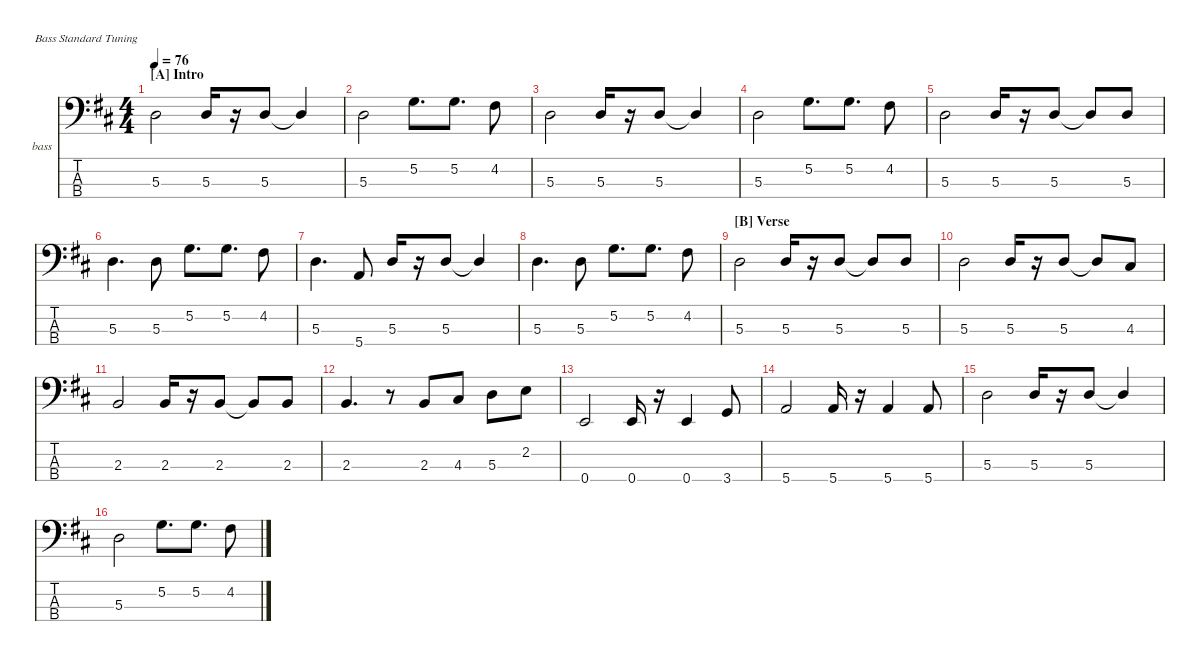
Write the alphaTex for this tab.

\defaultSystemsLayout 4
\hideDynamics
\bracketExtendMode nobrackets
\firstSystemTrackNameOrientation horizontal
\otherSystemsTrackNameOrientation horizontal
\track ("bass" "bass") {instrument electricbassfinger}
\staff {score tabs}
\tuning (G2 D2 A1 E1)
\ts (4 4)
\section ("A" "Intro")
\tempo 76
\clef f4
\ks d
5.3{acc forcenatural}.2{dy mf instrument electricbassfinger beam Down} 5.3{acc forcenatural}.16{beam Up} r.16{beam Up} 5.3{acc forcenatural}.8{beam Up} 5.3{t acc forcenatural}.4{beam Up} |
5.3{acc forcenatural}.2{beam Down} 5.2{acc forcenatural}.8{d beam Down} 5.2{acc forcenatural}.8{d beam Down} 4.2{acc #}.8{beam Down} |
5.3{acc forcenatural}.2{beam Down} 5.3{acc forcenatural}.16{beam Up} r.16{beam Up} 5.3{acc forcenatural}.8{beam Up} 5.3{t acc forcenatural}.4{beam Up} |
5.3{acc forcenatural}.2{beam Down} 5.2{acc forcenatural}.8{d beam Down} 5.2{acc forcenatural}.8{d beam Down} 4.2{acc #}.8{beam Down} |
5.3{acc forcenatural}.2{beam Down} 5.3{acc forcenatural}.16{beam Up} r.16{beam Up} 5.3{acc forcenatural}.8{beam Up} 5.3{t acc forcenatural}.8{beam Up} 5.3{acc forcenatural}.8{beam Up} |
5.3{acc forcenatural}.4{d beam Down} 5.3{acc forcenatural}.8{beam Down} 5.2{acc forcenatural}.8{d beam Down} 5.2{acc forcenatural}.8{d beam Down} 4.2{acc #}.8{beam Down} |
5.3{acc forcenatural}.4{d beam Down} 5.4{acc forcenatural}.8{beam Up} 5.3{acc forcenatural}.16{beam Up} r.16{beam Up} 5.3{acc forcenatural}.8{beam Up} 5.3{t acc forcenatural}.4{beam Up} |
5.3{acc forcenatural}.4{d beam Down} 5.3{acc forcenatural}.8{beam Down} 5.2{acc forcenatural}.8{d beam Down} 5.2{acc forcenatural}.8{d beam Down} 4.2{acc #}.8{beam Down} |
\section ("B" "Verse")
5.3{acc forcenatural}.2{beam Down} 5.3{acc forcenatural}.16{beam Up} r.16{beam Up} 5.3{acc forcenatural}.8{beam Up} 5.3{t acc forcenatural}.8{beam Up} 5.3{acc forcenatural}.8{beam Up} |
5.3{acc forcenatural}.2{beam Down} 5.3{acc forcenatural}.16{beam Up} r.16{beam Up} 5.3{acc forcenatural}.8{beam Up} 5.3{t acc forcenatural}.8{beam Up} 4.3{acc #}.8{beam Up} |
2.3{acc forcenatural}.2{beam Up} 2.3{acc forcenatural}.16{beam Up} r.16{beam Up} 2.3{acc forcenatural}.8{beam Up} 2.3{t acc forcenatural}.8{beam Up} 2.3{acc forcenatural}.8{beam Up} |
2.3{acc forcenatural}.4{d beam Up} r.8{beam Up} 2.3{acc forcenatural}.8{beam Up} 4.3{acc #}.8{beam Up} 5.3{acc forcenatural}.8{beam Down} 2.2{acc forcenatural}.8{beam Down} |
0.4{acc forcenatural}.2{beam Up} 0.4{acc forcenatural}.16{beam Up} r.16{beam Up} 0.4{acc forcenatural}.4{beam Up} 3.4{acc forcenatural}.8{beam Up} |
5.4{acc forcenatural}.2{beam Up} 5.4{acc forcenatural}.16{beam Up} r.16{beam Up} 5.4{acc forcenatural}.4{beam Up} 5.4{acc forcenatural}.8{beam Up} |
5.3{acc forcenatural}.2{beam Down} 5.3{acc forcenatural}.16{beam Up} r.16{beam Up} 5.3{acc forcenatural}.8{beam Up} 5.3{t acc forcenatural}.4{beam Up} |
5.3{acc forcenatural}.2{beam Down} 5.2{acc forcenatural}.8{d beam Down} 5.2{acc forcenatural}.8{d beam Down} 4.2{acc #}.8{beam Down}
